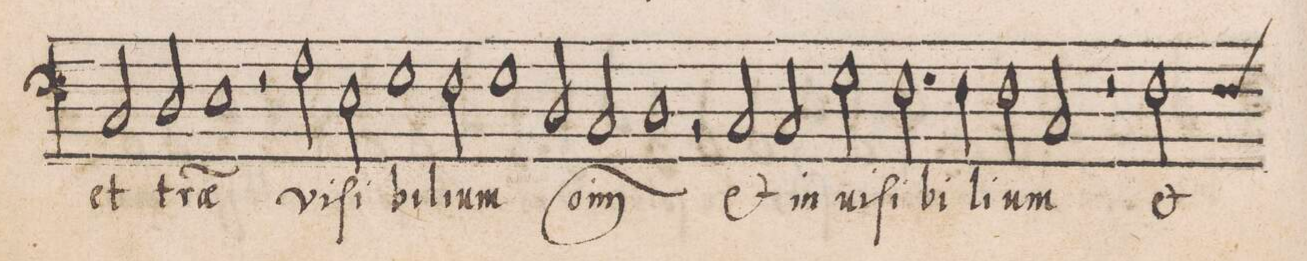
**kern	**text
*I"BASSVS	*
*clefF4	*
*k[]	*
*met(C|)	*
*M2/1	*
2C/	et
2D/	t(er)-
1E\	-r(ae)
=9-	=9-
2r	.
2A\	vi-
2E\	-ſi-
1G\	-bi-
=10-	=10-
2F\	-li-
1G\	-um
=11-	=11-
2D/	om-
2C/	-ni-
1D\	-(um)
=12-	=12-
2r	.
2C/	e(t)
2C/	in-
2G\	-ui-
=13-	=13-
2.F\	-ſi-
4F\	-bi-
2F\	-li-
2C/	-um
=14-	=14-
2r	.
*custos:F	*
2F\	e(t)
*-	*-
